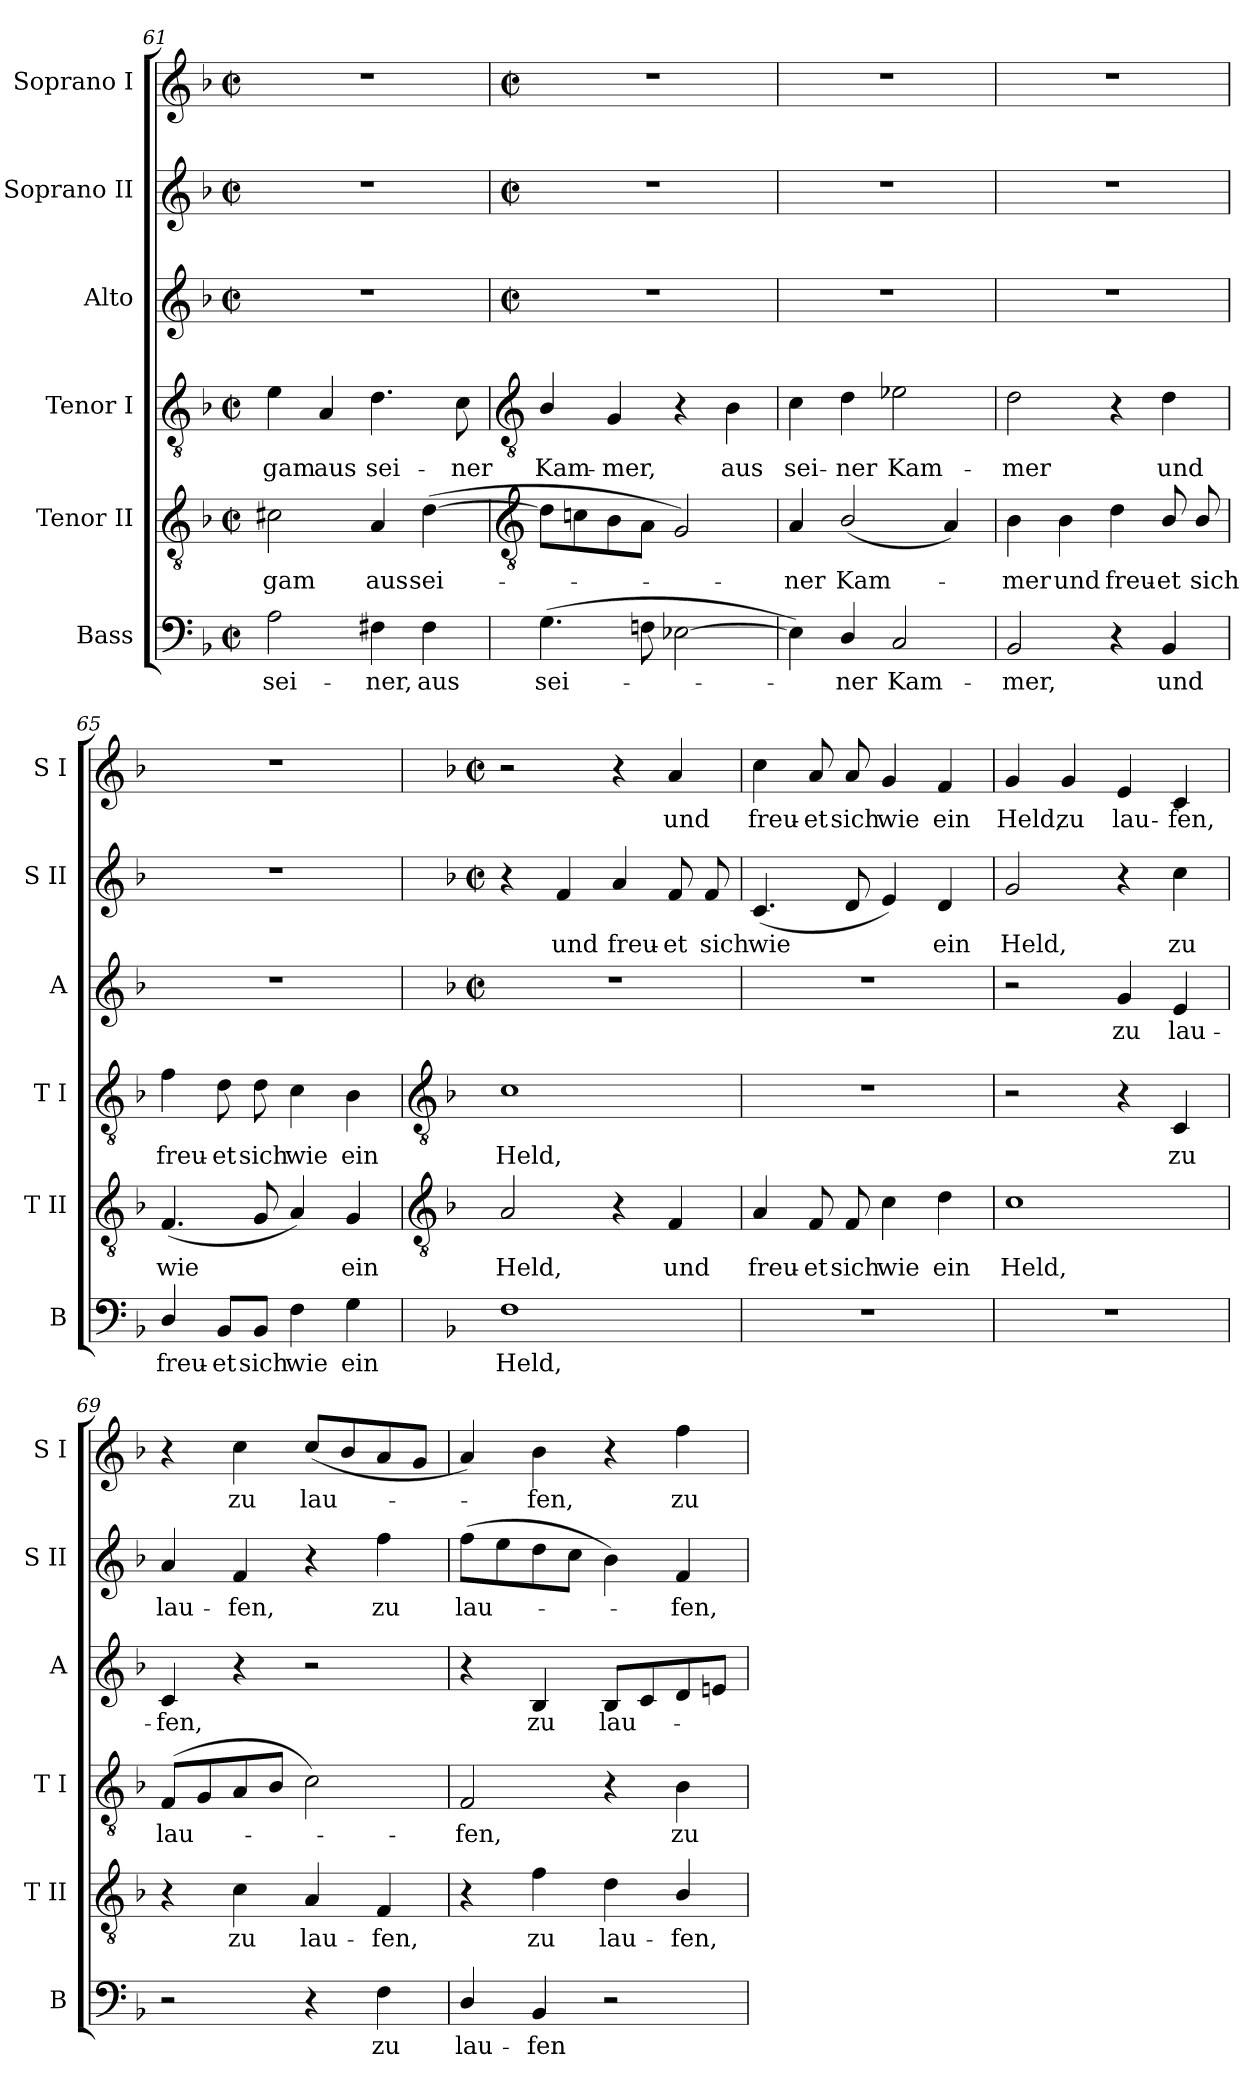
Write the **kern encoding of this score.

**kern	**text	**kern	**text	**kern	**text	**kern	**text	**kern	**text	**kern	**text
*part6	*part6	*part5	*part5	*part4	*part4	*part3	*part3	*part2	*part2	*part1	*part1
*staff6	*staff6	*staff5	*staff5	*staff4	*staff4	*staff3	*staff3	*staff2	*staff2	*staff1	*staff1
*I"Bass	*	*I"Tenor II	*	*I"Tenor I	*	*I"Alto	*	*I"Soprano II	*	*I"Soprano I	*
*I'B	*	*I'T II	*	*I'T I	*	*I'A	*	*I'S II	*	*I'S I	*
*clefF4	*	*clefGv2	*	*clefGv2	*	*clefG2	*	*clefG2	*	*clefG2	*
*k[b-]	*	*k[b-]	*	*k[b-]	*	*k[b-]	*	*k[b-]	*	*k[b-]	*
*F:	*	*F:	*	*F:	*	*F:	*	*F:	*	*F:	*
*M2/2	*	*M2/2	*	*M2/2	*	*M2/2	*	*M2/2	*	*M2/2	*
*met(c|)	*	*met(c|)	*	*met(c|)	*	*met(c|)	*	*met(c|)	*	*met(c|)	*
=61	=61	=61	=61	=61	=61	=61	=61	=61	=61	=61	=61
!	!LO:LY:b	!	!LO:LY:b	!	!LO:LY:b	!	!	!	!	!	!
2A	sei-	2c#X	-gam	4e	-gam	1r	.	1r	.	1r	.
!	!	!	!	!	!LO:LY:b	!	!	!	!	!	!
.	.	.	.	4A	aus	.	.	.	.	.	.
!	!LO:LY:b	!	!LO:LY:b	!	!LO:LY:b	!	!	!	!	!	!
4F#X	-ner,	4A	aus	4.d	sei-	.	.	.	.	.	.
!	!LO:LY:b	!	!LO:LY:b	!	!	!	!	!	!	!	!
4F#	aus	(>[4d	sei-	.	.	.	.	.	.	.	.
!	!	!	!	!	!LO:LY:b	!	!	!	!	!	!
.	.	.	.	8c	-ner	.	.	.	.	.	.
!!LO:LB:g=z
=62	=62	=62	=62	=62	=62	=62	=62	=62	=62	=62	=62
*	*	*clefGv2	*	*clefGv2	*	*	*	*	*	*	*
*	*	*	*	*	*	*M2/2	*	*M2/2	*	*M2/2	*
*	*	*	*	*	*	*met(c|)	*	*met(c|)	*	*met(c|)	*
!	!LO:LY:b	!	!	!	!LO:LY:b	!	!	!	!	!	!
(>4.G	sei-	8dL]	.	4B-/	Kam-	1r	.	1r	.	1r	.
.	.	8cn	.	.	.	.	.	.	.	.	.
!	!	!	!	!	!LO:LY:b	!	!	!	!	!	!
.	.	8B-	.	4G	-mer,	.	.	.	.	.	.
8Fn	.	8AJ	.	.	.	.	.	.	.	.	.
[2E-X	.	2G)	.	4r	.	.	.	.	.	.	.
!	!	!	!	!	!LO:LY:b	!	!	!	!	!	!
.	.	.	.	4B-	aus	.	.	.	.	.	.
=63	=63	=63	=63	=63	=63	=63	=63	=63	=63	=63	=63
!	!	!	!LO:LY:b	!	!LO:LY:b	!	!	!	!	!	!
4E-])	.	4A	ner	4c	sei-	1r	.	1r	.	1r	.
!	!LO:LY:b	!	!LO:LY:b	!	!LO:LY:b	!	!	!	!	!	!
4D/	ner	(<2B-/	Kam-	4d	-ner	.	.	.	.	.	.
!	!LO:LY:b	!	!	!	!LO:LY:b	!	!	!	!	!	!
2C	Kam-	.	.	2e-X	Kam-	.	.	.	.	.	.
.	.	4A)	.	.	.	.	.	.	.	.	.
=64	=64	=64	=64	=64	=64	=64	=64	=64	=64	=64	=64
!	!LO:LY:b	!	!LO:LY:b	!	!LO:LY:b	!	!	!	!	!	!
2BB-	-mer,	4B-	mer	2d	-mer	1r	.	1r	.	1r	.
!	!	!	!LO:LY:b	!	!	!	!	!	!	!	!
.	.	4B-	und	.	.	.	.	.	.	.	.
!	!	!	!LO:LY:b	!	!	!	!	!	!	!	!
4r	.	4d	freu-	4r	.	.	.	.	.	.	.
!	!LO:LY:b	!	!LO:LY:b	!	!LO:LY:b	!	!	!	!	!	!
4BB-	und	8B-/	-et	4d	und	.	.	.	.	.	.
!	!	!	!LO:LY:b	!	!	!	!	!	!	!	!
.	.	8B-/	sich	.	.	.	.	.	.	.	.
=65	=65	=65	=65	=65	=65	=65	=65	=65	=65	=65	=65
!	!LO:LY:b	!	!LO:LY:b	!	!LO:LY:b	!	!	!	!	!	!
4D/	freu-	(<4.F	wie	4f	freu-	1r	.	1r	.	1r	.
!	!LO:LY:b	!	!	!	!LO:LY:b	!	!	!	!	!	!
8BB-/L	-et	.	.	8d	-et	.	.	.	.	.	.
!	!LO:LY:b	!	!	!	!LO:LY:b	!	!	!	!	!	!
8BB-/J	sich	8G	.	8d	sich	.	.	.	.	.	.
!	!LO:LY:b	!	!	!	!LO:LY:b	!	!	!	!	!	!
4F	wie	4A)	.	4c	wie	.	.	.	.	.	.
!	!LO:LY:b	!	!LO:LY:b	!	!LO:LY:b	!	!	!	!	!	!
4G	ein	4G	ein	4B-	ein	.	.	.	.	.	.
!!LO:LB:g=z
=66	=66	=66	=66	=66	=66	=66	=66	=66	=66	=66	=66
*	*	*clefGv2	*	*clefGv2	*	*	*	*	*	*	*
*	*	*	*	*	*	*k[b-]	*	*k[b-]	*	*k[b-]	*
*	*	*	*	*	*	*F:	*	*F:	*	*F:	*
*	*	*	*	*	*	*M2/2	*	*M2/2	*	*M2/2	*
*	*	*	*	*	*	*met(c|)	*	*met(c|)	*	*met(c|)	*
!	!LO:LY:b	!	!LO:LY:b	!	!LO:LY:b	!	!	!	!	!	!
1F	Held,	2A	Held,	1c	Held,	1r	.	4r	.	2r	.
!	!	!	!	!	!	!	!	!	!LO:LY:b	!	!
.	.	.	.	.	.	.	.	4f	und	.	.
!	!	!	!	!	!	!	!	!	!LO:LY:b	!	!
.	.	4r	.	.	.	.	.	4a	freu-	4r	.
!	!	!	!LO:LY:b	!	!	!	!	!	!LO:LY:b	!	!LO:LY:b
.	.	4F	und	.	.	.	.	8f	-et	4a	und
!	!	!	!	!	!	!	!	!	!LO:LY:b	!	!
.	.	.	.	.	.	.	.	8f	sich	.	.
=67	=67	=67	=67	=67	=67	=67	=67	=67	=67	=67	=67
!	!	!	!LO:LY:b	!	!	!	!	!	!LO:LY:b	!	!LO:LY:b
1r	.	4A	freu-	1r	.	1r	.	(<4.c	wie	4cc	freu-
!	!	!	!LO:LY:b	!	!	!	!	!	!	!	!LO:LY:b
.	.	8F	-et	.	.	.	.	.	.	8a	-et
!	!	!	!LO:LY:b	!	!	!	!	!	!	!	!LO:LY:b
.	.	8F	sich	.	.	.	.	8d	.	8a	sich
!	!	!	!LO:LY:b	!	!	!	!	!	!	!	!LO:LY:b
.	.	4c	wie	.	.	.	.	4e)	.	4g	wie
!	!	!	!LO:LY:b	!	!	!	!	!	!LO:LY:b	!	!LO:LY:b
.	.	4d	ein	.	.	.	.	4d	ein	4f	ein
=68	=68	=68	=68	=68	=68	=68	=68	=68	=68	=68	=68
!	!	!	!LO:LY:b	!	!	!	!	!	!LO:LY:b	!	!LO:LY:b
1r	.	1c	Held,	2r	.	2r	.	2g	Held,	4g	Held,
!	!	!	!	!	!	!	!	!	!	!	!LO:LY:b
.	.	.	.	.	.	.	.	.	.	4g	zu
!	!	!	!	!	!	!	!LO:LY:b	!	!	!	!LO:LY:b
.	.	.	.	4r	.	4g	zu	4r	.	4e	lau-
!	!	!	!	!	!LO:LY:b	!	!LO:LY:b	!	!LO:LY:b	!	!LO:LY:b
.	.	.	.	4C	zu	4e	lau-	4cc	zu	4c	-fen,
=69	=69	=69	=69	=69	=69	=69	=69	=69	=69	=69	=69
!	!	!	!	!	!LO:LY:b	!	!LO:LY:b	!	!LO:LY:b	!	!
2r	.	4r	.	(<8FL	lau-	4c	-fen,	4a	lau-	4r	.
.	.	.	.	8G	.	.	.	.	.	.	.
!	!	!	!LO:LY:b	!	!	!	!	!	!LO:LY:b	!	!LO:LY:b
.	.	4c	zu	8A	.	4r	.	4f	-fen,	4cc	zu
.	.	.	.	8B-J	.	.	.	.	.	.	.
!	!	!	!LO:LY:b	!	!	!	!	!	!	!	!LO:LY:b
4r	.	4A	lau-	2c)	.	2r	.	4r	.	(<8ccL	lau-
.	.	.	.	.	.	.	.	.	.	8b-	.
!	!LO:LY:b	!	!LO:LY:b	!	!	!	!	!	!LO:LY:b	!	!
4F	zu	4F	-fen,	.	.	.	.	4ff	zu	8a	.
.	.	.	.	.	.	.	.	.	.	8gJ	.
=70	=70	=70	=70	=70	=70	=70	=70	=70	=70	=70	=70
!	!LO:LY:b	!	!	!	!LO:LY:b	!	!	!	!LO:LY:b	!	!
4D/	lau-	4r	.	2F	fen,	4r	.	(>8ffL	lau-	4a)	.
.	.	.	.	.	.	.	.	8ee	.	.	.
!	!LO:LY:b	!	!LO:LY:b	!	!	!	!LO:LY:b	!	!	!	!LO:LY:b
4BB-	-fen	4f	zu	.	.	4B-	zu	8dd	.	4b-	fen,
.	.	.	.	.	.	.	.	8ccJ	.	.	.
!	!	!	!LO:LY:b	!	!	!	!LO:LY:b	!	!	!	!
2r	.	4d	lau-	4r	.	8B-L	lau-	4b-)	.	4r	.
.	.	.	.	.	.	8c	.	.	.	.	.
!	!	!	!LO:LY:b	!	!LO:LY:b	!	!	!	!LO:LY:b	!	!LO:LY:b
.	.	4B-/	-fen,	4B-	zu	8d	.	4f	fen,	4ff	zu
.	.	.	.	.	.	8enJ	.	.	.	.	.
=	=	=	=	=	=	=	=	=	=	=	=
*-	*-	*-	*-	*-	*-	*-	*-	*-	*-	*-	*-
